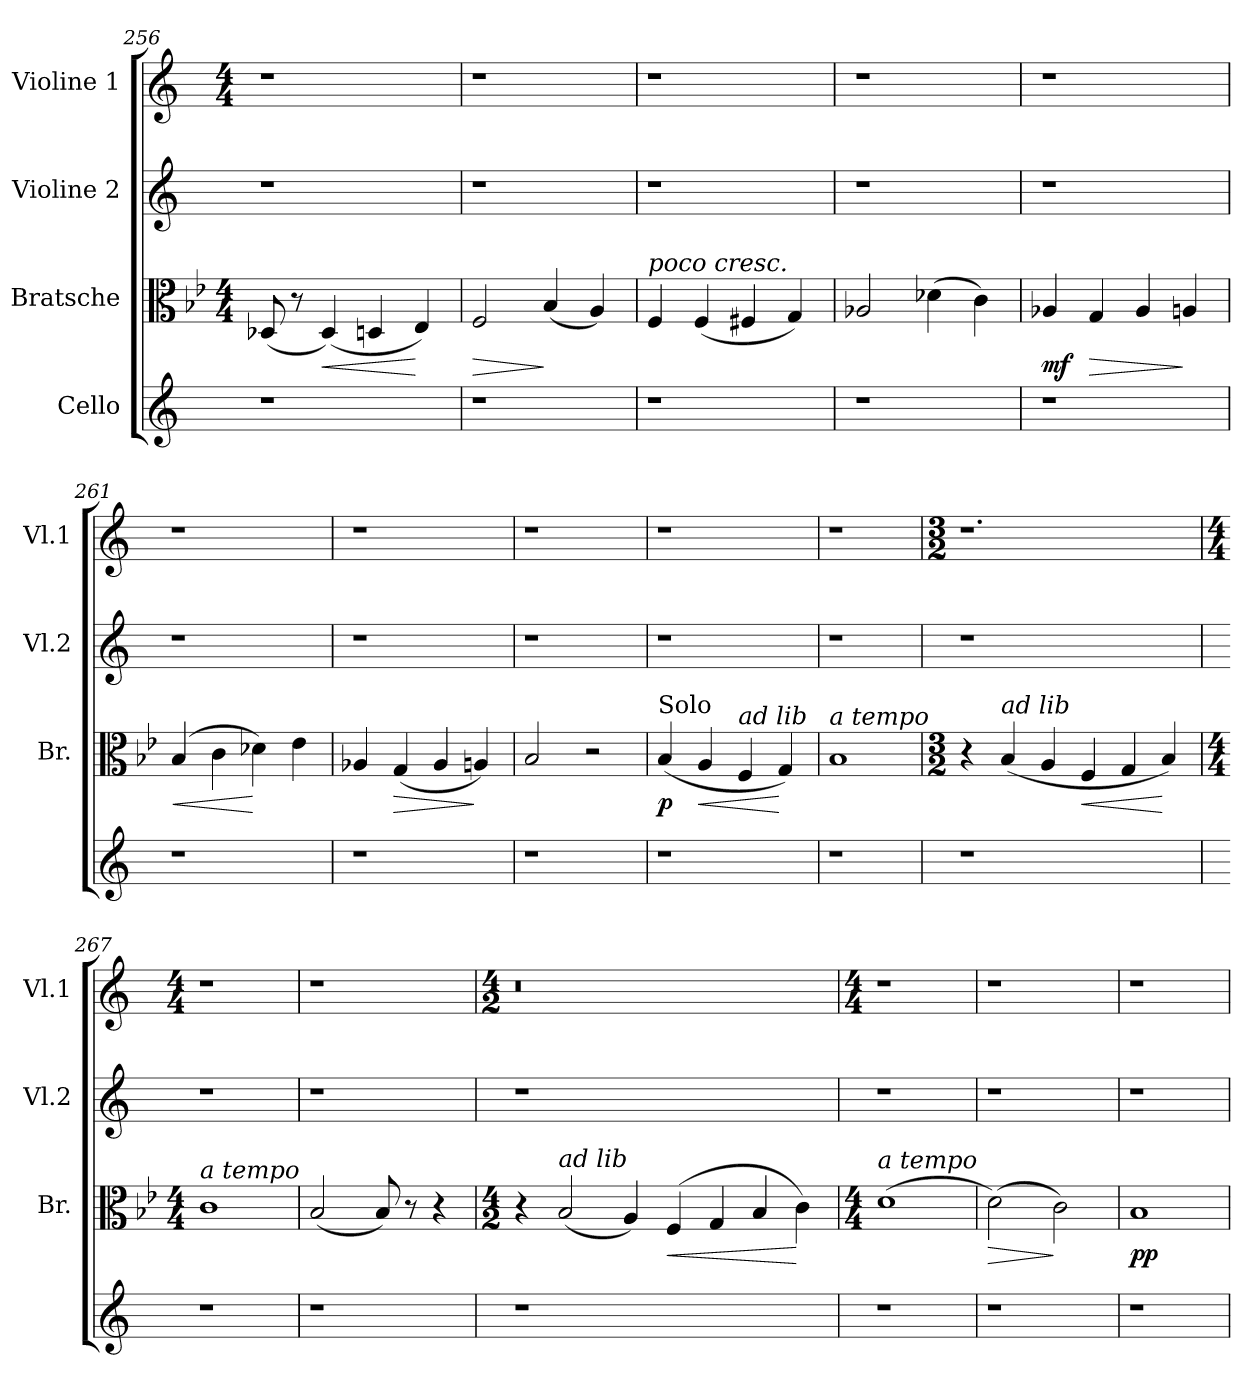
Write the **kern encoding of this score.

**kern	**kern	**dynam	**kern	**kern
*part4	*part3	*part3	*part2	*part1
*staff4	*staff3	*staff3	*staff2	*staff1
*I"Cello	*I"Bratsche	*	*I"Violine 2	*I"Violine 1
*	*I'Br.	*	*I'Vl.2	*I'Vl.1
!!LO:LB:g=z
*clefG2	*clefC3	*	*clefG2	*clefG2
*k[]	*k[b-e-]	*	*k[]	*k[]
*	*M4/4	*	*	*M4/4
=256	=256	=256	=256	=256
1r	(8D-X/	.	1r	1r
.	8r	.	.	.
!	!	!LO:HP:b	!	!
.	(4D-/)	<	.	.
.	4Dn/	.	.	.
.	4E-/)	[	.	.
=257	=257	=257	=257	=257
!	!	!LO:HP:b	!	!
1r	2F/	>	1r	1r
.	(4B-/	]	.	.
.	4A/)	.	.	.
=258	=258	=258	=258	=258
!	!LO:TX:a:i:t=poco cresc.	!	!	!
1r	4F/	.	1r	1r
.	(4F/	.	.	.
.	4F#X/	.	.	.
.	4G/)	.	.	.
=259	=259	=259	=259	=259
1r	2A-X/	.	1r	1r
.	(4d-X\	.	.	.
.	4c\)	.	.	.
=260	=260	=260	=260	=260
!	!	!LO:DY:b	!	!
1r	4A-X/	mf	1r	1r
!	!	!LO:HP:b	!	!
.	4G/	>	.	.
.	4A-/	.	.	.
.	4An/	]	.	.
=261	=261	=261	=261	=261
!	!	!LO:HP:b	!	!
1r	(4B-/	<	1r	1r
.	4c\	.	.	.
.	4d-X\)	[	.	.
.	4e-\	.	.	.
!!LO:LB:g=z
=262	=262	=262	=262	=262
1r	4A-X/	.	1r	1r
!	!	!LO:HP:b	!	!
.	(4G/	>	.	.
.	4A-/	.	.	.
.	4An/)	]	.	.
!!LO:LB:g=z
=263	=263	=263	=263	=263
1r	2B-/	.	1r	1r
.	2r	.	.	.
=264	=264	=264	=264	=264
!	!LO:TX:a:t=Solo	!	!	!
!	!	!LO:DY:b	!	!
1r	(4B-/	p	1r	1r
!	!	!LO:HP:b	!	!
.	4A/	<	.	.
!	!LO:TX:a:i:t=ad lib	!	!	!
.	4F/	.	.	.
.	4G/)	[	.	.
=265	=265	=265	=265	=265
!	!LO:TX:a:i:t=a tempo	!	!	!
1r	1B-	.	1r	1r
=266	=266	=266	=266	=266
*	*M3/2	*	*	*M3/2
1r	4r	.	1r	1.r
!	!LO:TX:a:i:t=ad lib	!	!	!
.	(4B-/	.	.	.
.	4A/	.	.	.
!	!	!LO:HP:b	!	!
.	4F/	<	.	.
2ryy	4G/	.	2ryy	.
.	4B-/)	[	.	.
=267	=267	=267	=267	=267
*	*M4/4	*	*	*M4/4
!	!LO:TX:a:i:t=a tempo	!	!	!
1r	1c	.	1r	1r
=268	=268	=268	=268	=268
1r	(2B-/	.	1r	1r
.	8B-/)	.	.	.
.	8r	.	.	.
.	4r	.	.	.
!!LO:PB:g=z
=269	=269	=269	=269	=269
*	*M4/2	*	*	*M4/2
1r	4r	.	1r	0r
!	!LO:TX:a:i:t=ad lib	!	!	!
.	(2B-/	.	.	.
.	4A/)	.	.	.
!	!	!LO:HP:b	!	!
1ryy	(4F/	<	1ryy	.
.	4G/	.	.	.
.	4B-/	.	.	.
.	4c\)	[	.	.
!!LO:LB:g=z
=270	=270	=270	=270	=270
*	*M4/4	*	*	*M4/4
!	!LO:TX:a:i:t=a tempo	!	!	!
1r	(1d	.	1r	1r
=271	=271	=271	=271	=271
!	!	!LO:HP:b	!	!
1r	(2d\)	>	1r	1r
.	2c\)	]	.	.
=272	=272	=272	=272	=272
!	!	!LO:DY:b	!	!
1r	1B-	pp	1r	1r
=	=	=	=	=
*-	*-	*-	*-	*-
